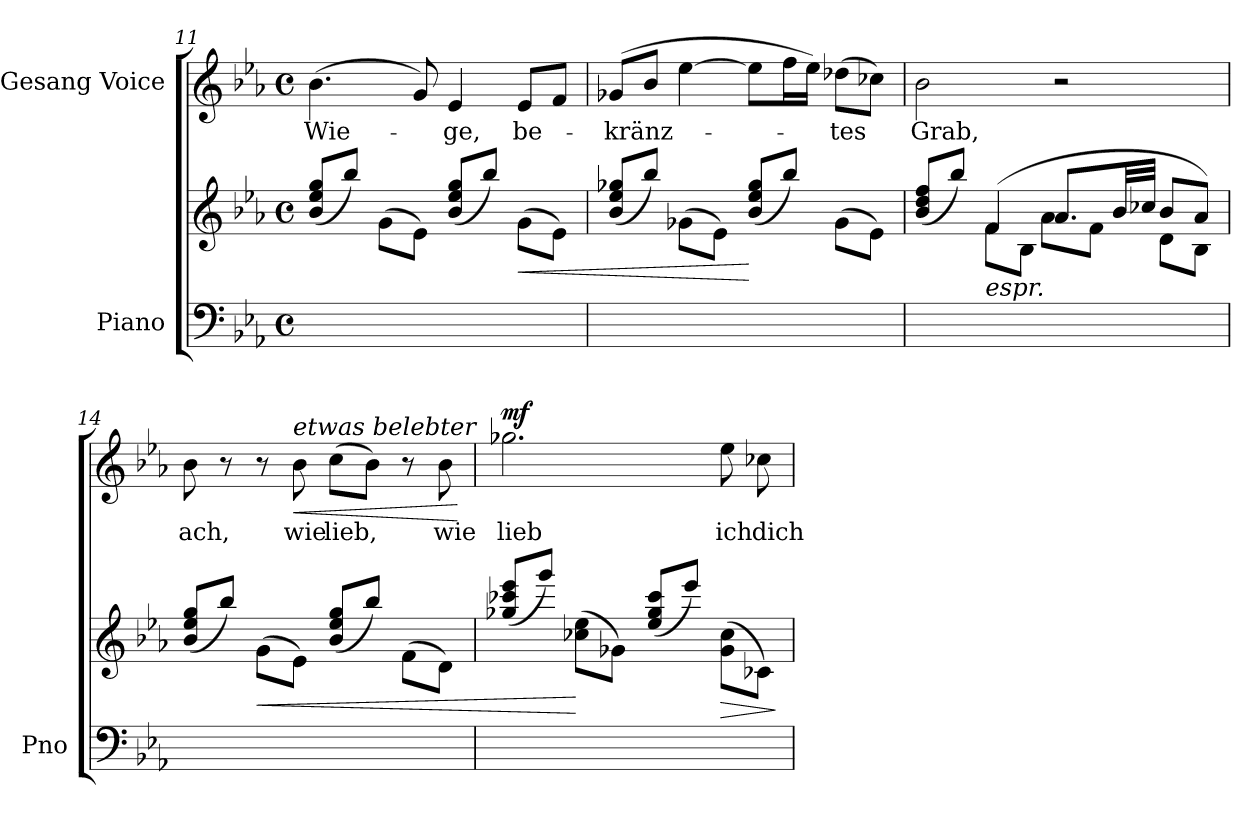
**kern	**kern	**dynam	**kern	**text	**dynam
*part2	*part2	*part2	*part1	*part1	*part1
*staff3	*staff2	*staff2/3	*staff1	*staff1	*staff1
*I"Piano	*	*	*I"Gesang Voice	*	*
*I'Pno	*	*	*	*	*
*clefF4	*clefG2	*	*clefG2	*	*
*k[b-e-a-]	*k[b-e-a-]	*	*k[b-e-a-]	*	*
*M4/4	*M4/4	*	*M4/4	*	*
*met(c)	*met(c)	*	*met(c)	*	*
=11	=11	=11	=11	=11	=11
*	*^	*	*	*	*
!	!	!	!	!	!LO:LY:b	!
4ryy	(>8b-/ 8ee-/ 8gg/L	4ryy	.	(>4.b-\	Wie-	.
.	8bb-/J)	.	.	.	.	.
4ryy	4ryy	(<8g\L	.	.	.	.
.	.	8e-\J)	.	8g/)	.	.
!	!	!	!	!	!LO:LY:b	!
4ryy	(>8b-/ 8ee-/ 8gg/L	4ryy	.	4e-/	-ge,	.
.	8bb-/J)	.	.	.	.	.
!	!	!	!LO:HP:b	!	!LO:LY:b	!
4ryy	4ryy	(<8g\L	<	8e-/L	be-	.
.	.	8e-\J)	.	8f/J	.	.
!!LO:LB:g=z
=12	=12	=12	=12	=12	=12	=12
!	!	!	!	!	!LO:LY:b	!
4ryy	(>8b-/ 8ee-/ 8gg-X/L	4ryy	.	(>8g-X/L	-kränz-	.
.	8bb-/J)	.	.	8b-/J	.	.
4ryy	4ryy	(<8g-X\L	.	[4ee-\	.	.
.	.	8e-\J)	.	.	.	.
4ryy	(>8b-/ 8ee-/ 8gg-/L	4ryy	[	8ee-\L]	.	.
.	8bb-/J)	.	.	16ff\L	.	.
.	.	.	.	16ee-\JJ)	.	.
!	!	!	!	!	!LO:LY:b	!
4ryy	4ryy	(<8g-\L	.	(>8dd-X\L	-tes	.
.	.	8e-\J)	.	8cc-X\J)	.	.
=13	=13	=13	=13	=13	=13	=13
!	!	!	!	!	!LO:LY:b	!
4ryy	(>8b-/ 8dd/ 8ff/L	4ryy	.	2b-\	Grab,	.
.	8bb-/J)	.	.	.	.	.
!	!LO:TX:b:i:t=espr.	!	!	!	!	!
2.ryy	(>4f/	8f\L	.	.	.	.
.	.	8B-\J	.	.	.	.
*	*	*	*	*MM88	*	*
.	8.a-/L	8a-\L	.	2r	.	.
.	.	8f\J	.	.	.	.
.	32b-/LL	.	.	.	.	.
.	32cc-X/JJJ	.	.	.	.	.
.	8b-/L	8d\L	.	.	.	.
.	8a-/J)	8B-\J	.	.	.	.
=14	=14	=14	=14	=14	=14	=14
*	*	*	*	*MM92	*	*
!	!	!	!	!	!LO:LY:b	!
4ryy	(>8b-/ 8ee-/ 8gg/L	4ryy	.	8b-\	ach,	.
.	8bb-/J)	.	.	8r	.	.
*	*	*	*	*MM94	*	*
!	!	!	!LO:HP:b	!	!	!
4ryy	4ryy	(<8g\L	<	8r	.	.
!	!	!	!	!LO:TX:a:i:t=etwas belebter	!	!
!	!	!	!	!	!LO:LY:b	!LO:HP:b
.	.	8e-\J)	.	8b-\	wie	<
!	!	!	!	!	!LO:LY:b	!
4ryy	(>8b-/ 8ee-/ 8gg/L	4ryy	.	(>8cc\L	lieb,	.
.	8bb-/J)	.	.	8b-\J)	.	.
4ryy	4ryy	(<8f\L	.	8r	.	.
!	!	!	!	!	!LO:LY:b	!
.	.	8d\J)	.	8b-\	wie	.
*	*v	*v	*	*	*	*
.	.	.	.	.	[
=15	=15	=15	=15	=15	=15
*	*^	*	*	*	*
!	!	!	!	!	!LO:LY:b	!LO:DY:a
*	*	*	*	*^	*	*
4ryy	(>8gg-X/ 8ccc-X/ 8eee-/L	4ryy	.	2.gg-X\	2ryy	lieb	mf
.	8ggg/J)	.	.	.	.	.	.
4ryy	4ryy	(<8cc-X\ 8ee-\L	[	.	.	.	.
.	.	8g-X\J)	.	.	.	.	.
4ryy	(>8ee-/ 8gg-/ 8ccc-/L	4ryy	.	.	2ryy	.	.
.	8eee-/J)	.	.	.	.	.	.
!	!	!	!LO:HP:b	!	!	!LO:LY:b	!
4ryy	4ryy	(<8g-\ 8cc-\L	>	8ee-\	.	ich	.
!	!	!	!	!	!	!LO:LY:b	!
.	.	8c-X\J)	.	8cc-X\	.	dich	.
*	*v	*v	*	*	*	*	*
*	*	*	*v	*v	*	*
.	.	]	.	.	.
=	=	=	=	=	=
*-	*-	*-	*-	*-	*-
